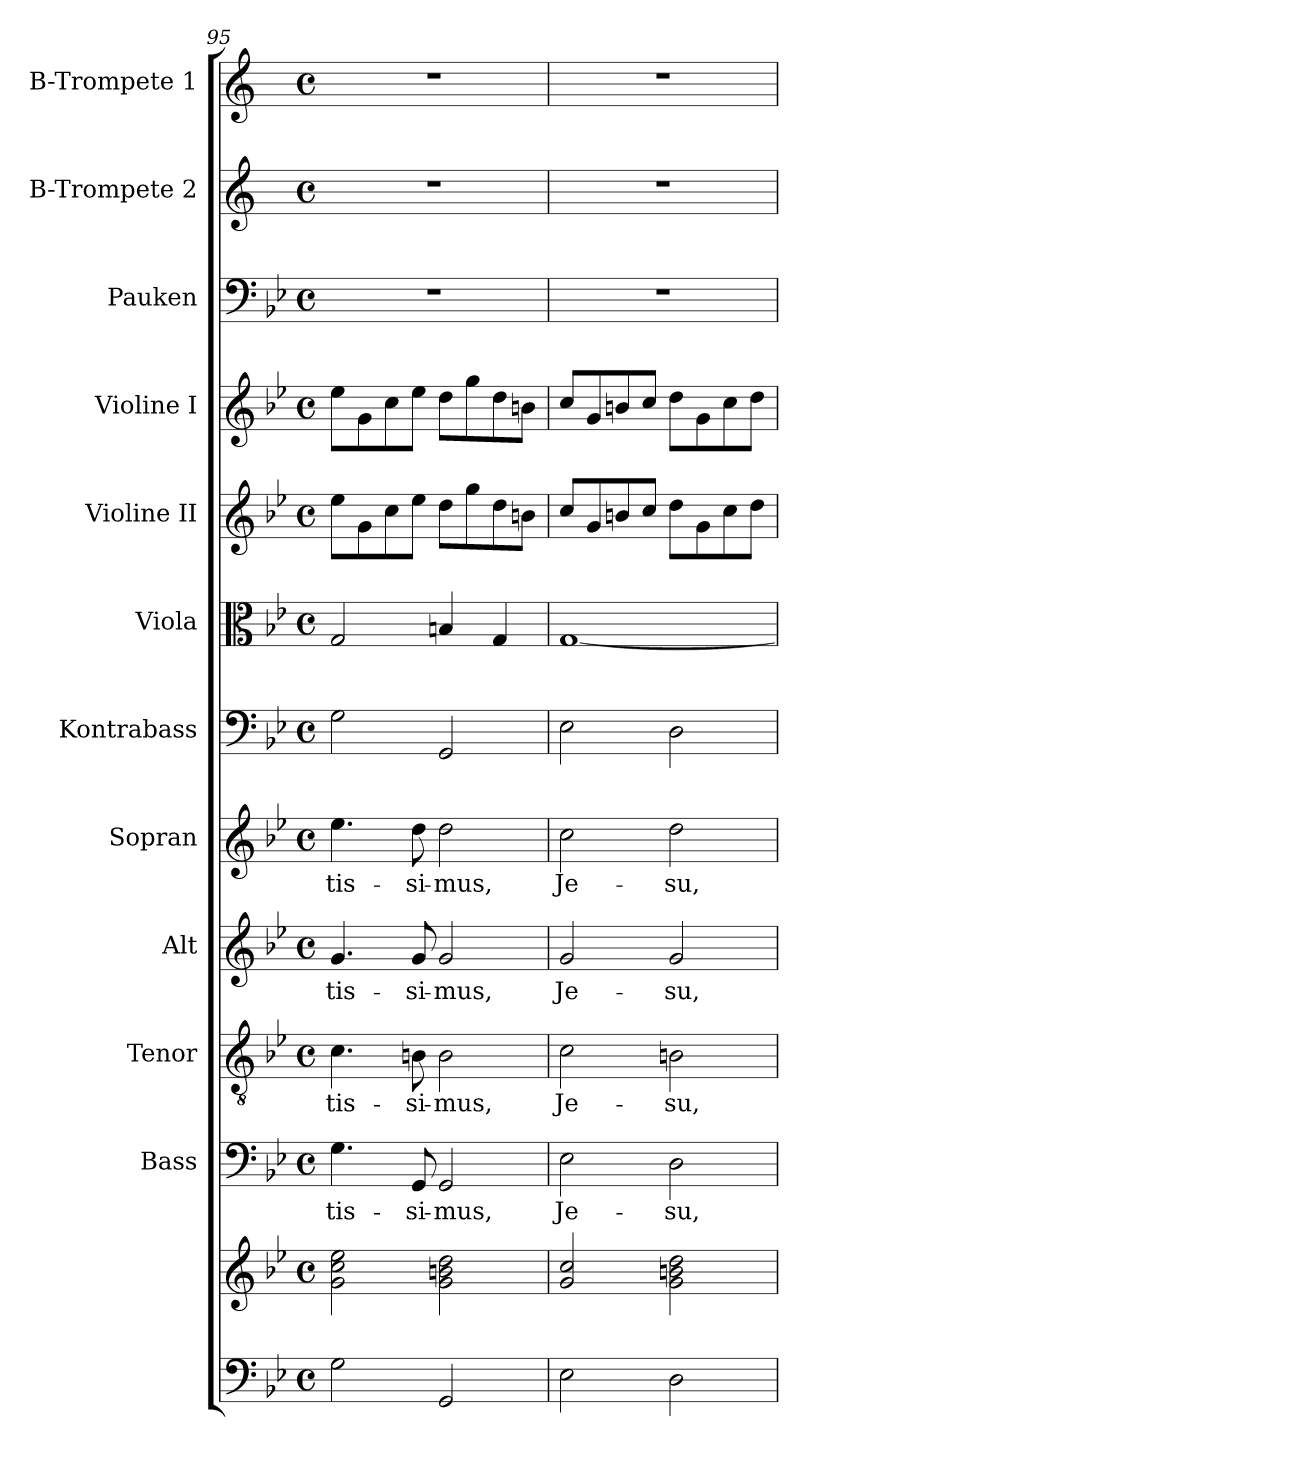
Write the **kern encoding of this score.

**kern	**kern	**kern	**text	**kern	**text	**kern	**text	**kern	**text	**kern	**kern	**kern	**kern	**kern	**kern	**kern
*part12	*part12	*part11	*part11	*part10	*part10	*part9	*part9	*part8	*part8	*part7	*part6	*part5	*part4	*part3	*part2	*part1
*staff13	*staff12	*staff11	*staff11	*staff10	*staff10	*staff9	*staff9	*staff8	*staff8	*staff7	*staff6	*staff5	*staff4	*staff3	*staff2	*staff1
*	*	*I"Bass	*	*I"Tenor	*	*I"Alt	*	*I"Sopran	*	*I"Kontrabass	*I"Viola	*I"Violine II	*I"Violine I	*I"Pauken	*I"B-Trompete 2	*I"B-Trompete 1
*	*	*I'B.	*	*I'T.	*	*I'A.	*	*I'S.	*	*I'Kb.	*I'Vla.	*I'Vl. II	*I'Vl. I	*I'Pk.	*I'B Trp. 2	*I'B Trp. 1
*clefF4	*clefG2	*clefF4	*	*clefGv2	*	*clefG2	*	*clefG2	*	*clefF4	*clefC3	*clefG2	*clefG2	*clefF4	*clefG2	*clefG2
*	*	*	*	*	*	*	*	*	*	*ITrd7c12	*	*	*	*	*ITrd1c2	*ITrd1c2
*k[b-e-]	*k[b-e-]	*k[b-e-]	*	*k[b-e-]	*	*k[b-e-]	*	*k[b-e-]	*	*k[b-e-]	*k[b-e-]	*k[b-e-]	*k[b-e-]	*k[b-e-]	*k[b-e-]	*k[b-e-]
*B-:	*B-:	*B-:	*	*B-:	*	*B-:	*	*B-:	*	*B-:	*B-:	*B-:	*B-:	*B-:	*B-:	*B-:
*M4/4	*M4/4	*M4/4	*	*M4/4	*	*M4/4	*	*M4/4	*	*M4/4	*M4/4	*M4/4	*M4/4	*M4/4	*M4/4	*M4/4
*met(c)	*met(c)	*met(c)	*	*met(c)	*	*met(c)	*	*met(c)	*	*met(c)	*met(c)	*met(c)	*met(c)	*met(c)	*met(c)	*met(c)
=95	=95	=95	=95	=95	=95	=95	=95	=95	=95	=95	=95	=95	=95	=95	=95	=95
!	!	!	!LO:LY:b	!	!LO:LY:b	!	!LO:LY:b	!	!LO:LY:b	!	!	!	!	!	!	!
2G\	2g\ 2cc\ 2ee-\	4.G\	-tis-	4.c\	-tis-	4.g/	-tis-	4.ee-\	-tis-	2GG\	2G/	8ee-\L	8ee-\L	1r	1r	1r
.	.	.	.	.	.	.	.	.	.	.	.	8g\	8g\	.	.	.
.	.	.	.	.	.	.	.	.	.	.	.	8cc\	8cc\	.	.	.
!	!	!	!LO:LY:b	!	!LO:LY:b	!	!LO:LY:b	!	!LO:LY:b	!	!	!	!	!	!	!
.	.	8GG/	-si-	8Bn\	-si-	8g/	-si-	8dd\	-si-	.	.	8ee-\J	8ee-\J	.	.	.
!	!	!	!LO:LY:b	!	!LO:LY:b	!	!LO:LY:b	!	!LO:LY:b	!	!	!	!	!	!	!
2GG/	2g\ 2bn\ 2dd\	2GG/	-mus,	2B\	-mus,	2g/	-mus,	2dd\	-mus,	2GGG/	4Bn/	8dd\L	8dd\L	.	.	.
.	.	.	.	.	.	.	.	.	.	.	.	8gg\	8gg\	.	.	.
.	.	.	.	.	.	.	.	.	.	.	4G/	8dd\	8dd\	.	.	.
.	.	.	.	.	.	.	.	.	.	.	.	8bn\J	8bn\J	.	.	.
=96	=96	=96	=96	=96	=96	=96	=96	=96	=96	=96	=96	=96	=96	=96	=96	=96
!	!	!	!LO:LY:b	!	!LO:LY:b	!	!LO:LY:b	!	!LO:LY:b	!	!	!	!	!	!	!
2E-\	2g/ 2cc/	2E-\	Je-	2c\	Je-	2g/	Je-	2cc\	Je-	2EE-\	[1G	8cc/L	8cc/L	1r	1r	1r
.	.	.	.	.	.	.	.	.	.	.	.	8g/	8g/	.	.	.
.	.	.	.	.	.	.	.	.	.	.	.	8bn/	8bn/	.	.	.
.	.	.	.	.	.	.	.	.	.	.	.	8cc/J	8cc/J	.	.	.
!	!	!	!LO:LY:b	!	!LO:LY:b	!	!LO:LY:b	!	!LO:LY:b	!	!	!	!	!	!	!
2D\	2g\ 2bn\ 2dd\	2D\	-su,	2Bn\	-su,	2g/	-su,	2dd\	-su,	2DD\	.	8dd\L	8dd\L	.	.	.
.	.	.	.	.	.	.	.	.	.	.	.	8g\	8g\	.	.	.
.	.	.	.	.	.	.	.	.	.	.	.	8cc\	8cc\	.	.	.
.	.	.	.	.	.	.	.	.	.	.	.	8dd\J	8dd\J	.	.	.
=	=	=	=	=	=	=	=	=	=	=	=	=	=	=	=	=
*-	*-	*-	*-	*-	*-	*-	*-	*-	*-	*-	*-	*-	*-	*-	*-	*-
